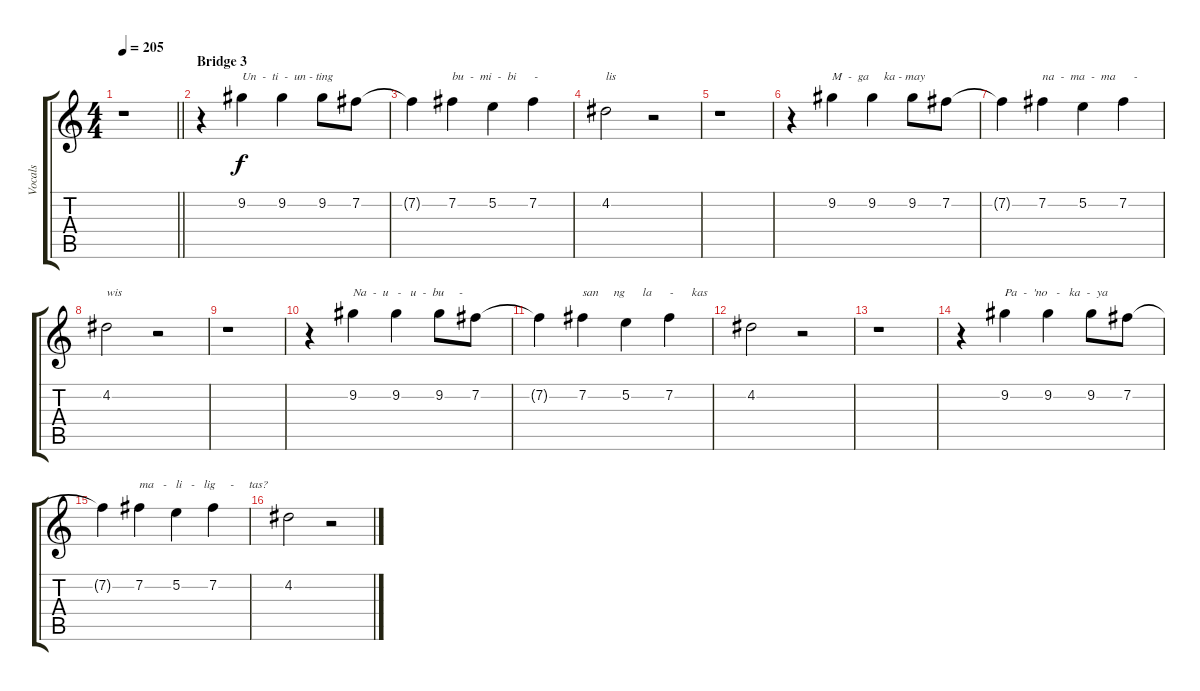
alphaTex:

\track ("Vocals" "Vocals") {instrument overdrivenguitar}
\staff {score tabs}
\tuning (E4 B3 G3 D3 A2 E2) {hide}
\ts (4 4)
\tempo 205
\clef g2
\barLineRight lightlight
\ks c
r.1{dy f} |
\section ("" "Bridge 3")
r.4 9.2.4{txt "Un  -  ti  -  un - ting"} 9.2.4 9.2.8 7.2.8 |
7.2{t}.4 7.2.4{txt "bu  -  mi  -  bi      -     "} 5.2.4 7.2.4 |
4.2.2{txt "lis"} r.2 |
r.1 |
r.4 9.2.4{txt "M  -  ga     ka - may"} 9.2.4 9.2.8 7.2.8 |
7.2{t}.4 7.2.4{txt "na  -  ma  -  ma      -"} 5.2.4 7.2.4 |
4.2.2{txt "wis"} r.2 |
r.1 |
r.4 9.2.4{txt "Na  -  u   -   u  -  bu     -"} 9.2.4 9.2.8 7.2.8 |
7.2{t}.4 7.2.4{txt "san     ng      la      -      kas"} 5.2.4 7.2.4 |
4.2.2 r.2 |
r.1 |
r.4 9.2.4{txt "Pa  -  'no   -   ka  -  ya"} 9.2.4 9.2.8 7.2.8 |
7.2{t}.4 7.2.4{txt "ma   -   li   -   lig     -     tas?"} 5.2.4 7.2.4 |
4.2.2 r.2
